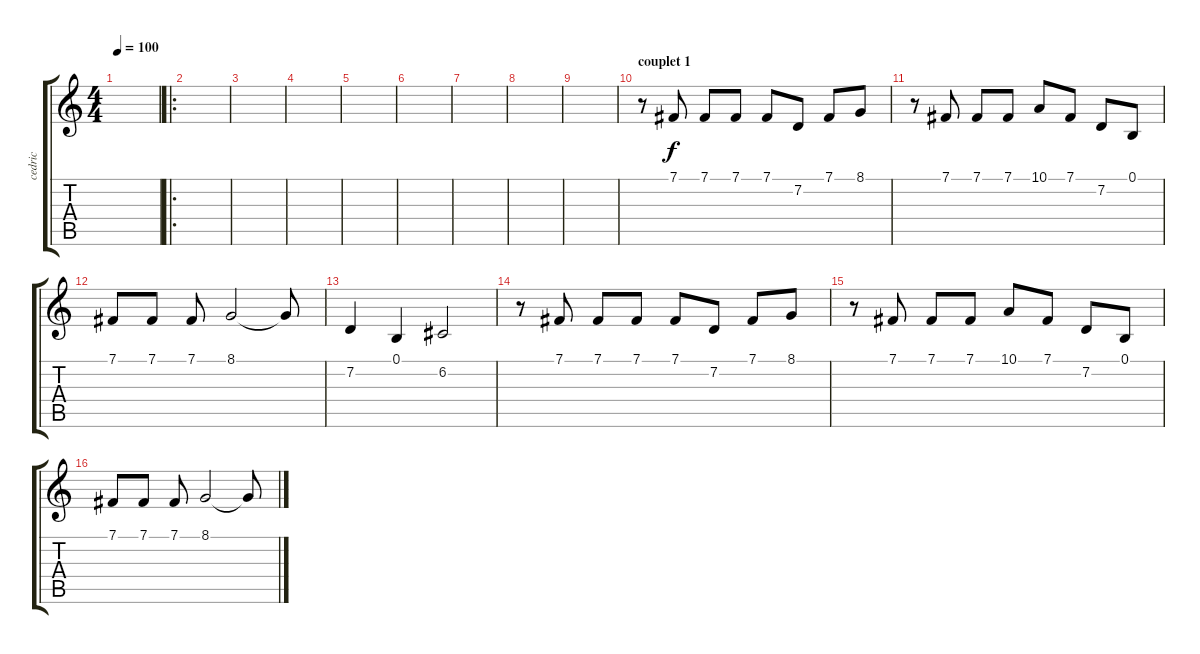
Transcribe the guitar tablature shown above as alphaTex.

\track ("cedric" "cedric") {instrument cello}
\staff {score tabs}
\tuning (B3 G3 D3 A2 E2 B1) {hide}
\ts (4 4)
\tempo 100
\clef g2
\ks c
|
\ro
|
|
|
|
|
|
|
|
\section ("" "couplet 1")
r.8 7.1.8 7.1.8 7.1.8 7.1.8 7.2.8 7.1.8 8.1.8 |
r.8 7.1.8 7.1.8 7.1.8 10.1.8 7.1.8 7.2.8 0.1.8 |
7.1.8 7.1.8 7.1.8 8.1.2 8.1{t}.8 |
7.2.4 0.1.4 6.2.2 |
r.8 7.1.8 7.1.8 7.1.8 7.1.8 7.2.8 7.1.8 8.1.8 |
r.8 7.1.8 7.1.8 7.1.8 10.1.8 7.1.8 7.2.8 0.1.8 |
7.1.8 7.1.8 7.1.8 8.1.2 8.1{t}.8
